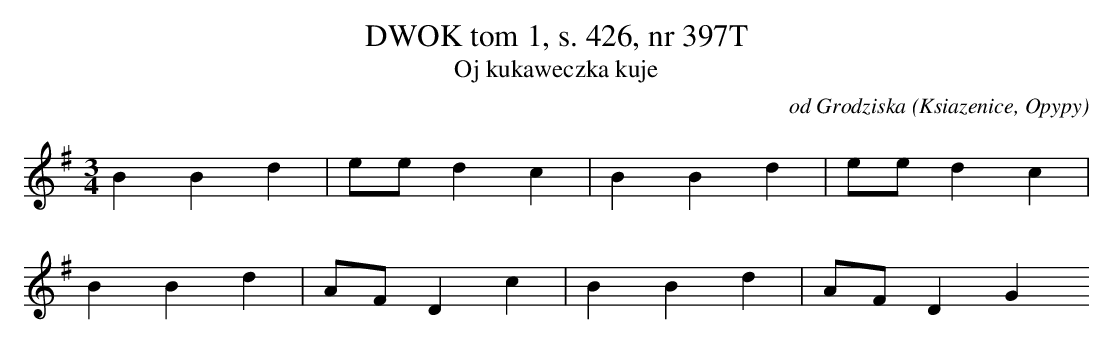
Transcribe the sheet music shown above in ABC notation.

X:1
T: DWOK tom 1, s. 426, nr 397T
T: Oj kukaweczka kuje
O: od Grodziska (Ksiazenice, Opypy)
M: 3/4
L: 1/8
K: G
B2B2d2 | eed2c2 | B2B2d2 | eed2c2 |
B2B2d2 | AFD2c2 | B2B2d2 | AFD2G2
